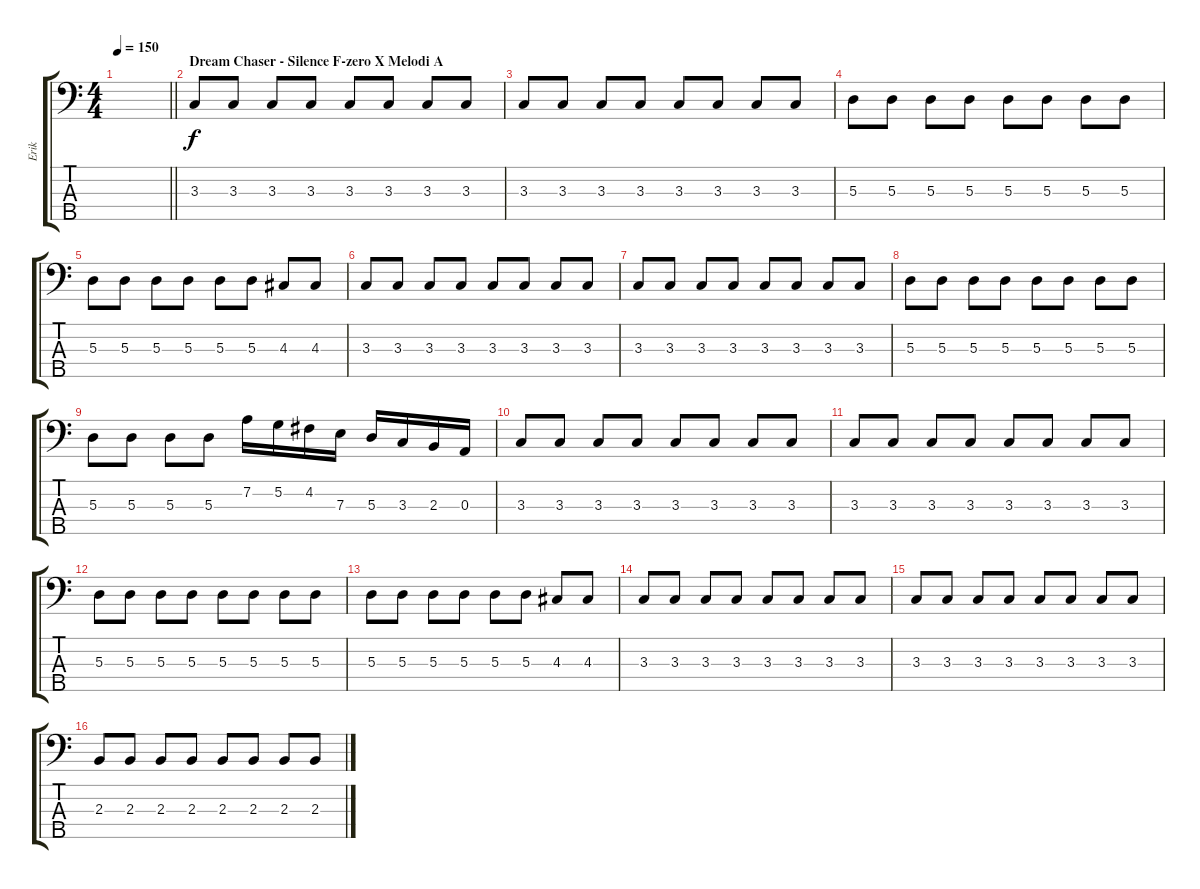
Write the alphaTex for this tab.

\track ("Erik" "Erik") {instrument electricbassfinger}
\staff {score tabs}
\tuning (G2 D2 A1 E1 B0) {hide}
\ts (4 4)
\tempo 150
\clef f4
\barLineRight lightlight
\ks c
|
\section ("" "Dream Chaser - Silence F-zero X Melodi A")
3.3.8 3.3.8 3.3.8 3.3.8 3.3.8 3.3.8 3.3.8 3.3.8 |
3.3.8 3.3.8 3.3.8 3.3.8 3.3.8 3.3.8 3.3.8 3.3.8 |
5.3.8 5.3.8 5.3.8 5.3.8 5.3.8 5.3.8 5.3.8 5.3.8 |
5.3.8 5.3.8 5.3.8 5.3.8 5.3.8 5.3.8 4.3.8 4.3.8 |
3.3.8 3.3.8 3.3.8 3.3.8 3.3.8 3.3.8 3.3.8 3.3.8 |
3.3.8 3.3.8 3.3.8 3.3.8 3.3.8 3.3.8 3.3.8 3.3.8 |
5.3.8 5.3.8 5.3.8 5.3.8 5.3.8 5.3.8 5.3.8 5.3.8 |
5.3.8 5.3.8 5.3.8 5.3.8 7.2.16 5.2.16 4.2.16 7.3.16 5.3.16 3.3.16 2.3.16 0.3.16 |
3.3.8 3.3.8 3.3.8 3.3.8 3.3.8 3.3.8 3.3.8 3.3.8 |
3.3.8 3.3.8 3.3.8 3.3.8 3.3.8 3.3.8 3.3.8 3.3.8 |
5.3.8 5.3.8 5.3.8 5.3.8 5.3.8 5.3.8 5.3.8 5.3.8 |
5.3.8 5.3.8 5.3.8 5.3.8 5.3.8 5.3.8 4.3.8 4.3.8 |
3.3.8 3.3.8 3.3.8 3.3.8 3.3.8 3.3.8 3.3.8 3.3.8 |
3.3.8 3.3.8 3.3.8 3.3.8 3.3.8 3.3.8 3.3.8 3.3.8 |
2.3.8 2.3.8 2.3.8 2.3.8 2.3.8 2.3.8 2.3.8 2.3.8
